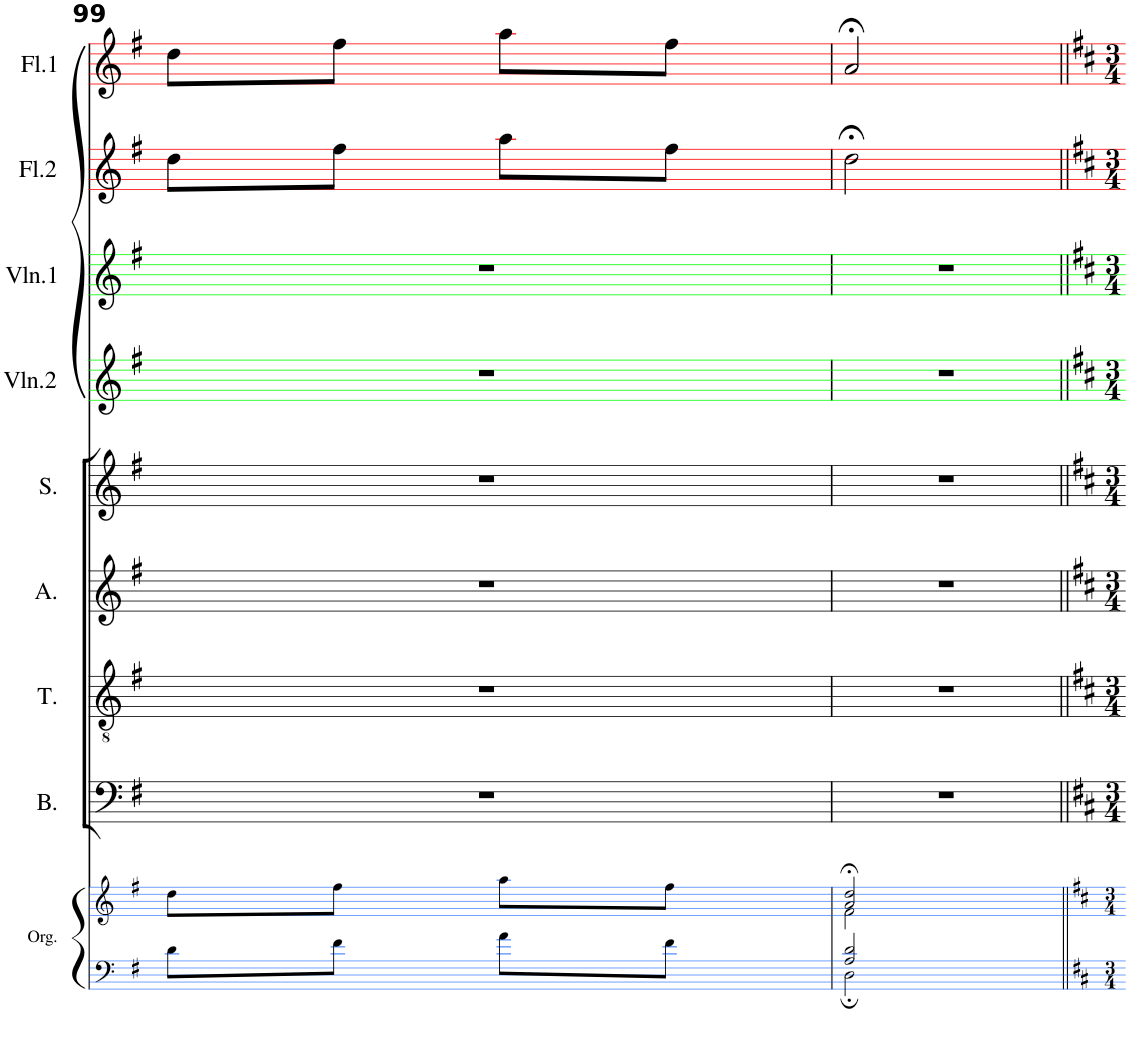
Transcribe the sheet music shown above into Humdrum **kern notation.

**kern	**kern	**kern	**kern	**kern	**kern	**kern	**kern	**kern	**kern
*part9	*part9	*part8	*part7	*part6	*part5	*part4	*part3	*part2	*part1
*staff10	*staff9	*staff8	*staff7	*staff6	*staff5	*staff4	*staff3	*staff2	*staff1
*I"Orgue	*	*I"Bass	*I"Ténor	*I"Alto	*I"Soprano	*I"Violon 2	*I"Violon 1	*I"Flûte 2	*I"Flûte 1
*I'Org.	*	*I'B.	*I'T.	*I'A.	*I'S.	*I'Vln.2	*I'Vln.1	*I'Fl.2	*I'Fl.1
!!LO:PB:g=z
*clefF4	*clefG2	*clefF4	*clefGv2	*clefG2	*clefG2	*clefG2	*clefG2	*clefG2	*clefG2
*k[f#]	*k[f#]	*k[f#]	*k[f#]	*k[f#]	*k[f#]	*k[f#]	*k[f#]	*k[f#]	*k[f#]
*M2/4	*M2/4	*M2/4	*M2/4	*M2/4	*M2/4	*M2/4	*M2/4	*M2/4	*M2/4
=99	=99	=99	=99	=99	=99	=99	=99	=99	=99
8d\L	8dd\L	2r	2r	2r	2r	2r	2r	8dd\L	8dd\L
8f#\J	8ff#\J	.	.	.	.	.	.	8ff#\J	8ff#\J
8a\L	8aa\L	.	.	.	.	.	.	8aa\L	8aa\L
8f#\J	8ff#\J	.	.	.	.	.	.	8ff#\J	8ff#\J
=100	=100	=100	=100	=100	=100	=100	=100	=100	=100
*^	*^	*	*	*	*	*	*	*	*
2A/; 2d/;	2D\	2a/;< 2dd/;<	2f#\	2r	2r	2r	2r	2r	2r	2dd;<\	2a;</
*v	*v	*	*	*	*	*	*	*	*	*	*
*	*v	*v	*	*	*	*	*	*	*	*
=||	=||	=||	=||	=||	=||	=||	=||	=||	=||
*-	*-	*-	*-	*-	*-	*-	*-	*-	*-
